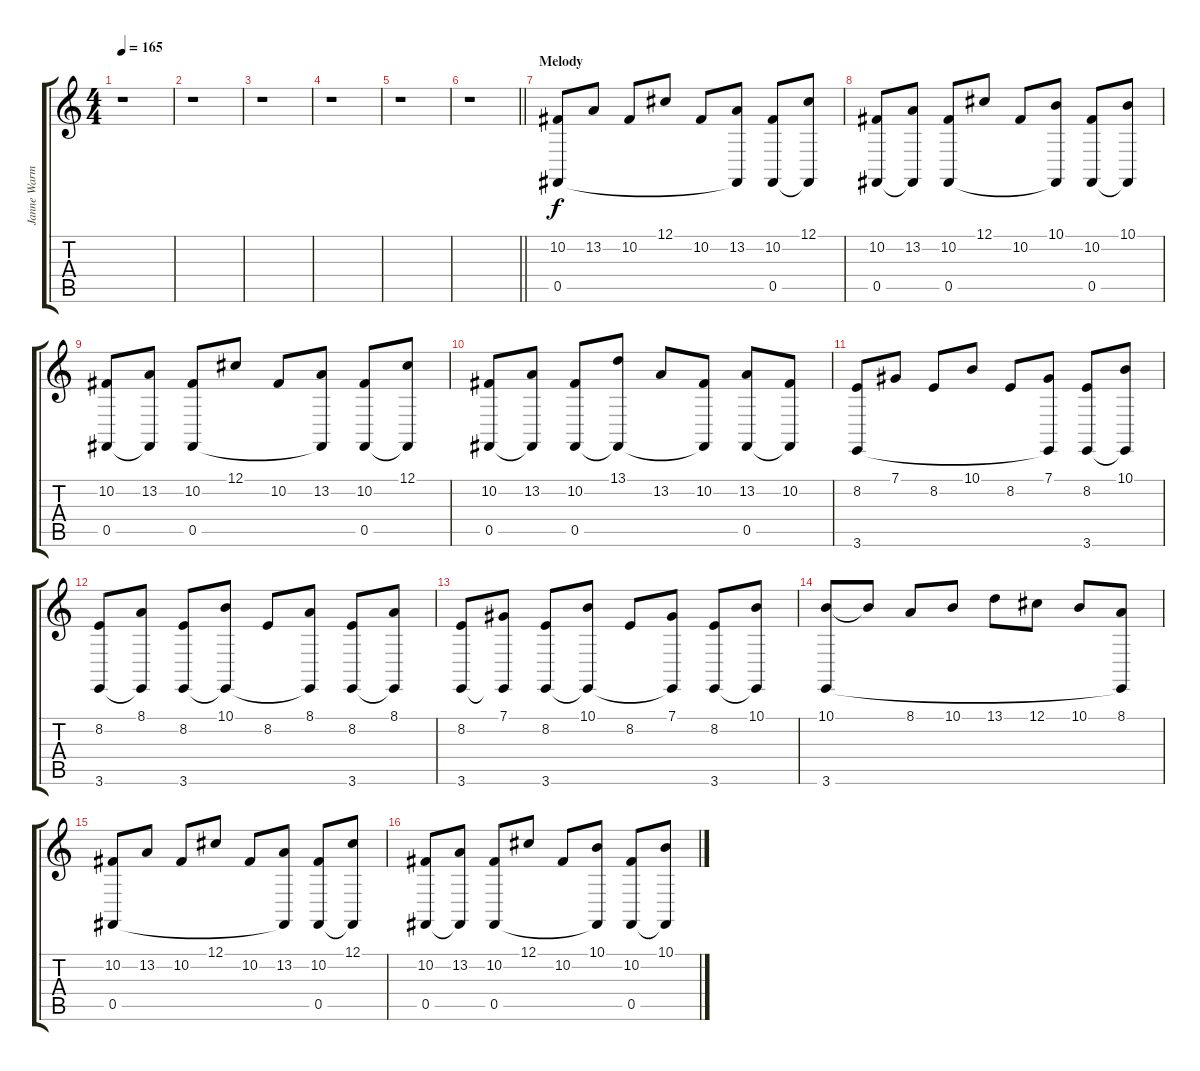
\track ("Janne Warman" "Janne Warm") {instrument stringensemble1}
\staff {score tabs}
\tuning (Db4 Ab3 E3 B2 Gb2 Db2) {hide}
\ts (4 4)
\tempo 165
\clef g2
\ks c
r.1{dy f} |
r.1 |
r.1 |
r.1 |
r.1 |
\barLineRight lightlight
r.1 |
\section ("" "Melody")
(10.2 0.5).8{instrument harpsichord} 13.2.8 10.2.8 12.1.8 10.2.8 (13.2 0.5{t}).8 (10.2 0.5).8 (12.1 0.5{t}).8 |
(10.2 0.5).8 (13.2 0.5{t}).8 (10.2 0.5).8 12.1.8 10.2.8 (10.1 0.5{t}).8 (10.2 0.5).8 (10.1 0.5{t}).8 |
(10.2 0.5).8 (13.2 0.5{t}).8 (10.2 0.5).8 12.1.8 10.2.8 (13.2 0.5{t}).8 (10.2 0.5).8 (12.1 0.5{t}).8 |
(10.2 0.5).8 (13.2 0.5{t}).8 (10.2 0.5).8 (13.1 0.5{t}).8 13.2.8 (10.2 0.5{t}).8 (13.2 0.5).8 (10.2 0.5{t}).8 |
(8.2 3.6).8 7.1.8 8.2.8 10.1.8 8.2.8 (7.1 3.6{t}).8 (8.2 3.6).8 (10.1 3.6{t}).8 |
(8.2 3.6).8 (8.1 3.6{t}).8 (8.2 3.6).8 (10.1 3.6{t}).8 8.2.8 (8.1 3.6{t}).8 (8.2 3.6).8 (8.1 3.6{t}).8 |
(8.2 3.6).8 (7.1 3.6{t}).8 (8.2 3.6).8 (10.1 3.6{t}).8 8.2.8 (7.1 3.6{t}).8 (8.2 3.6).8 (10.1 3.6{t}).8 |
(10.1 3.6).8 10.1{t}.8 8.1.8 10.1.8 13.1.8 12.1.8 10.1.8 (8.1 3.6{t}).8 |
(10.2 0.5).8 13.2.8 10.2.8 12.1.8 10.2.8 (13.2 0.5{t}).8 (10.2 0.5).8 (12.1 0.5{t}).8 |
(10.2 0.5).8 (13.2 0.5{t}).8 (10.2 0.5).8 12.1.8 10.2.8 (10.1 0.5{t}).8 (10.2 0.5).8 (10.1 0.5{t}).8
